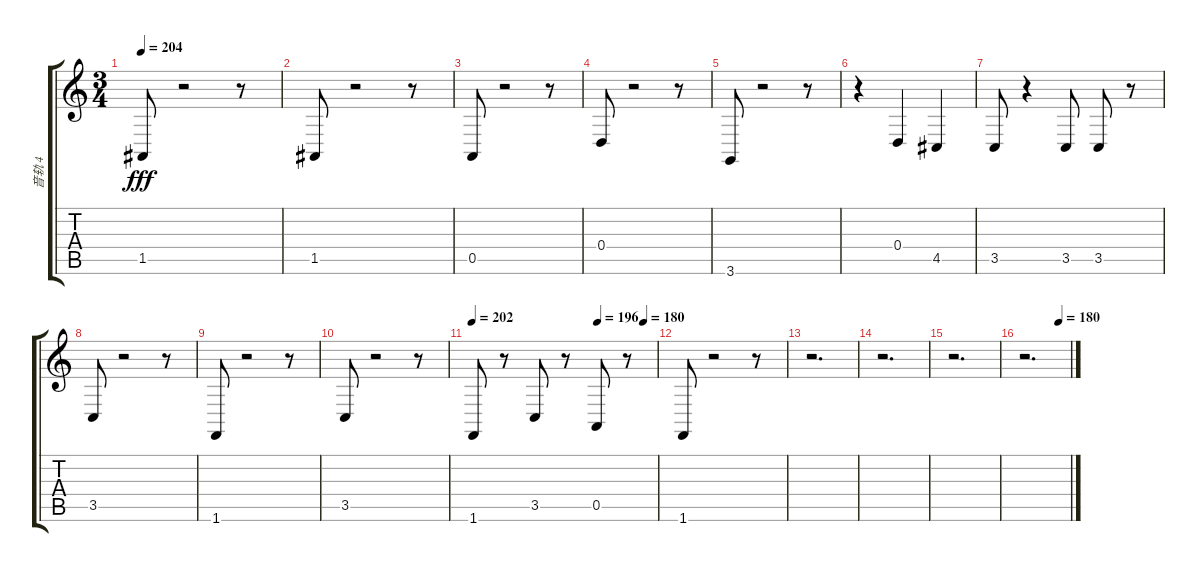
\track ("音轨 4" "音轨 4") {instrument stringensemble1}
\staff {score tabs}
\tuning (E4 B3 G3 D3 A2 E2) {hide}
\ts (3 4)
\tempo 204
\clef g2
\ks c
1.5.8{dy fff} r.2 r.8 |
1.5.8 r.2 r.8 |
0.5.8 r.2 r.8 |
0.4.8 r.2 r.8 |
3.6.8 r.2 r.8 |
r.4 0.4.4 4.5.4 |
3.5.8 r.4 3.5.8 3.5.8 r.8 |
3.5.8 r.2 r.8 |
1.6.8 r.2 r.8 |
3.5.8 r.2 r.8 |
\tempo 202
\tempo (196 0.6805555555555556)
\tempo (180 0.9305555555555556)
1.6.8 r.8 3.5.8 r.8 0.5.8 r.8 |
1.6.8 r.2 r.8 |
r.2{d} |
r.2{d} |
r.2{d} |
\tempo (180 0.7638888888888888)
r.2{d}
